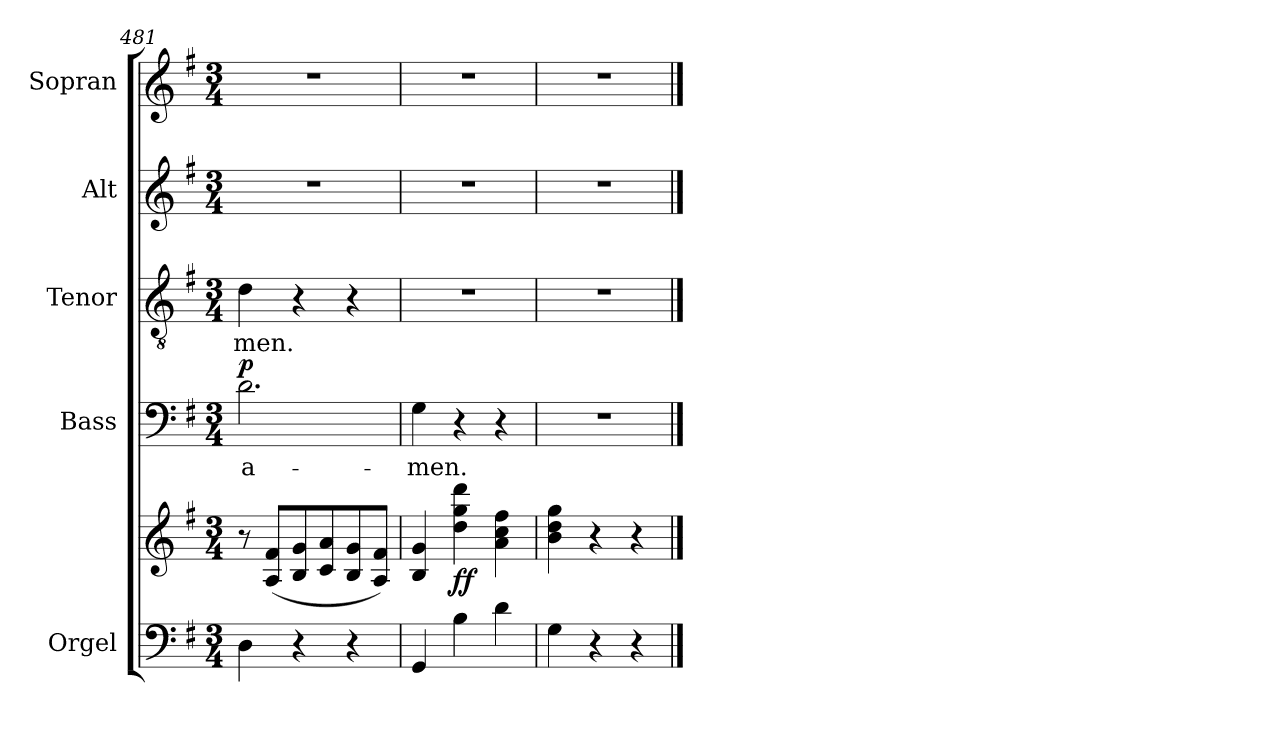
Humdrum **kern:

**kern	**kern	**dynam	**kern	**text	**dynam	**kern	**text	**kern	**kern
*part5	*part5	*part5	*part4	*part4	*part4	*part3	*part3	*part2	*part1
*staff6	*staff5	*staff5/6	*staff4	*staff4	*staff4	*staff3	*staff3	*staff2	*staff1
*I"Orgel	*	*	*I"Bass	*	*	*I"Tenor	*	*I"Alt	*I"Sopran
*I'Org.	*	*	*I'B.	*	*	*I'T.	*	*I'A.	*I'S.
*clefF4	*clefG2	*	*clefF4	*	*	*clefGv2	*	*clefG2	*clefG2
*k[f#]	*k[f#]	*	*k[f#]	*	*	*k[f#]	*	*k[f#]	*k[f#]
*G:	*G:	*	*G:	*	*	*G:	*	*G:	*G:
*M3/4	*M3/4	*	*M3/4	*	*	*M3/4	*	*M3/4	*M3/4
=481	=481	=481	=481	=481	=481	=481	=481	=481	=481
!	!	!	!	!LO:LY:b	!LO:DY:a	!	!LO:LY:b	!	!
4D\	8r	.	2.d\	a-	p	4d\	-men.	2.r	2.r
.	(<8A/ 8f#/L	.	.	.	.	.	.	.	.
4r	8B/ 8g/	.	.	.	.	4r	.	.	.
.	8c/ 8a/	.	.	.	.	.	.	.	.
4r	8B/ 8g/	.	.	.	.	4r	.	.	.
.	8A/ 8f#/J)	.	.	.	.	.	.	.	.
=482	=482	=482	=482	=482	=482	=482	=482	=482	=482
!	!	!	!	!LO:LY:b	!	!	!	!	!
4GG/	4B/ 4g/	.	4G\	-men.	.	2.r	.	2.r	2.r
!	!	!LO:DY:b	!	!	!	!	!	!	!
4B\	4dd\ 4gg\ 4ddd\	ff	4r	.	.	.	.	.	.
4d\	4a\ 4cc\ 4ff#\	.	4r	.	.	.	.	.	.
=483	=483	=483	=483	=483	=483	=483	=483	=483	=483
4G\	4b\ 4dd\ 4gg\	.	2.r	.	.	2.r	.	2.r	2.r
4r	4r	.	.	.	.	.	.	.	.
4r	4r	.	.	.	.	.	.	.	.
==	==	==	==	==	==	==	==	==	==
*-	*-	*-	*-	*-	*-	*-	*-	*-	*-
